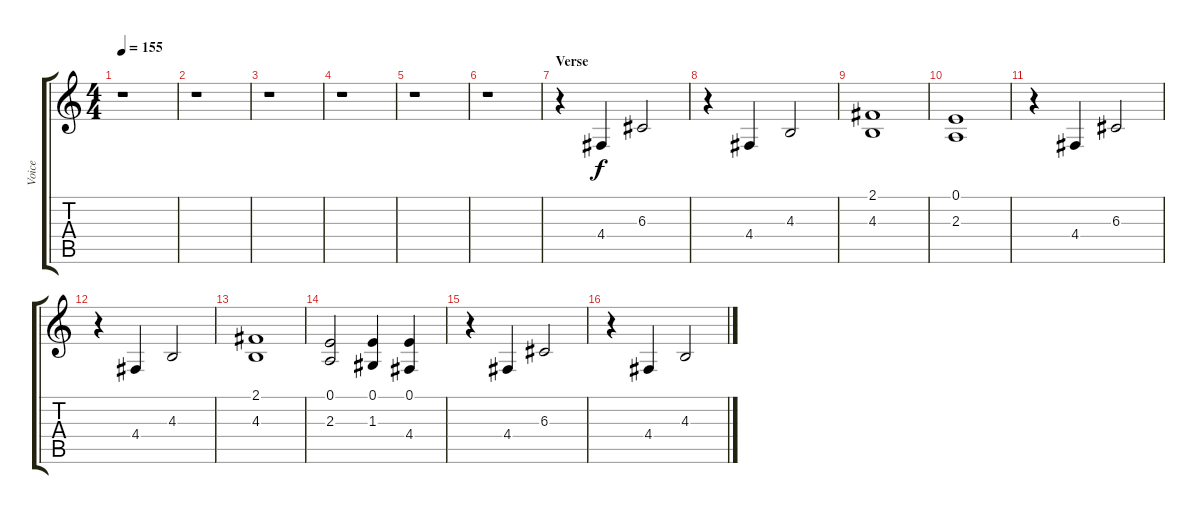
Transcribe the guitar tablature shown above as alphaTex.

\track ("Voice" "Voice") {instrument lead5charang}
\staff {score tabs}
\tuning (E4 B3 G3 D3 A2 E2) {hide}
\ts (4 4)
\tempo 155
\clef g2
\ks c
r.1{dy f} |
r.1 |
r.1 |
r.1 |
r.1 |
r.1 |
\section ("" "Verse")
r.4 4.4.4 6.3.2 |
r.4 4.4.4 4.3.2 |
(2.1 4.3).1 |
(0.1 2.3).1 |
r.4 4.4.4 6.3.2 |
r.4 4.4.4 4.3.2 |
(2.1 4.3).1 |
(0.1 2.3).2 (0.1 1.3).4 (0.1 4.4).4 |
r.4 4.4.4 6.3.2 |
r.4 4.4.4 4.3.2
